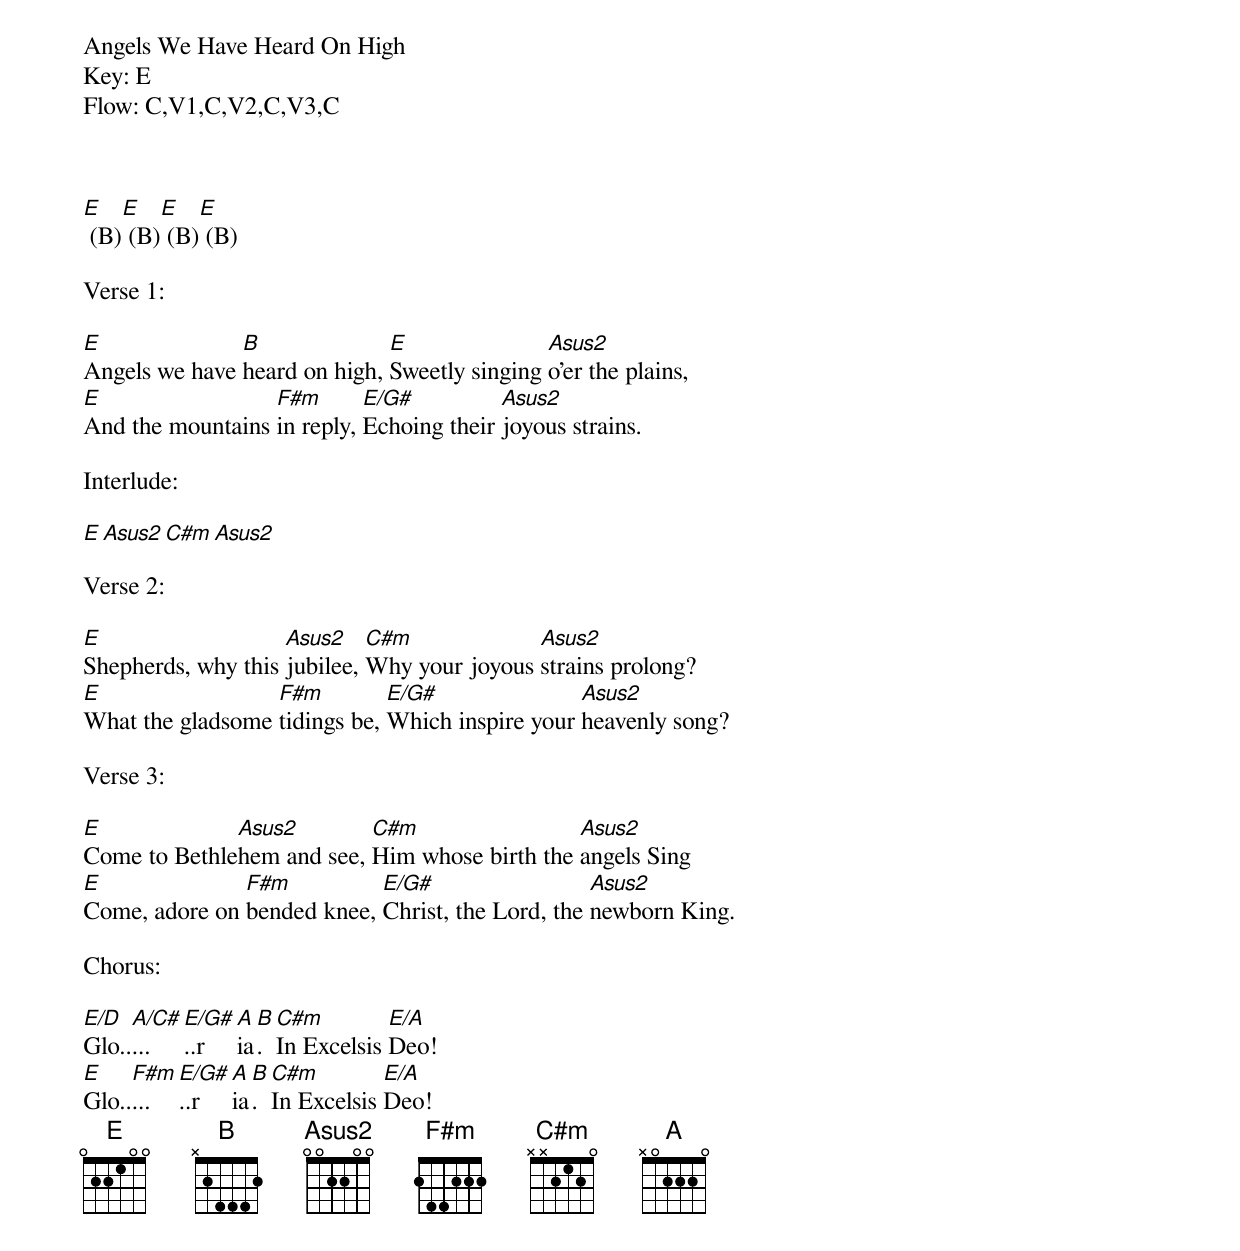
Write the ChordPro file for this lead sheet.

Angels We Have Heard On High
Key: E
Flow: C,V1,C,V2,C,V3,C



[E] (B)[E] (B)[E] (B)[E] (B)

Verse 1:

[E]Angels we have [B]heard on high, [E]Sweetly singing [Asus2]o'er the plains,
[E]And the mountains [F#m]in reply, [E/G#]Echoing their [Asus2]joyous strains.

Interlude:

[E][Asus2][C#m][Asus2]

Verse 2:

[E]Shepherds, why this [Asus2]jubilee, [C#m]Why your joyous [Asus2]strains prolong?
[E]What the gladsome [F#m]tidings be, [E/G#]Which inspire your [Asus2]heavenly song?

Verse 3:

[E]Come to Bethle[Asus2]hem and see, [C#m]Him whose birth the [Asus2]angels Sing
[E]Come, adore on [F#m]bended knee, [E/G#]Christ, the Lord, the [Asus2]newborn King.

Chorus:

[E/D]Glo..[A/C#]...[E/G#]..r[A]ia[B].  [C#m]In Excelsis [E/A]Deo!
[E]Glo..[F#m]...[E/G#]..r[A]ia[B].  [C#m]In Excelsis [E/A]Deo!
